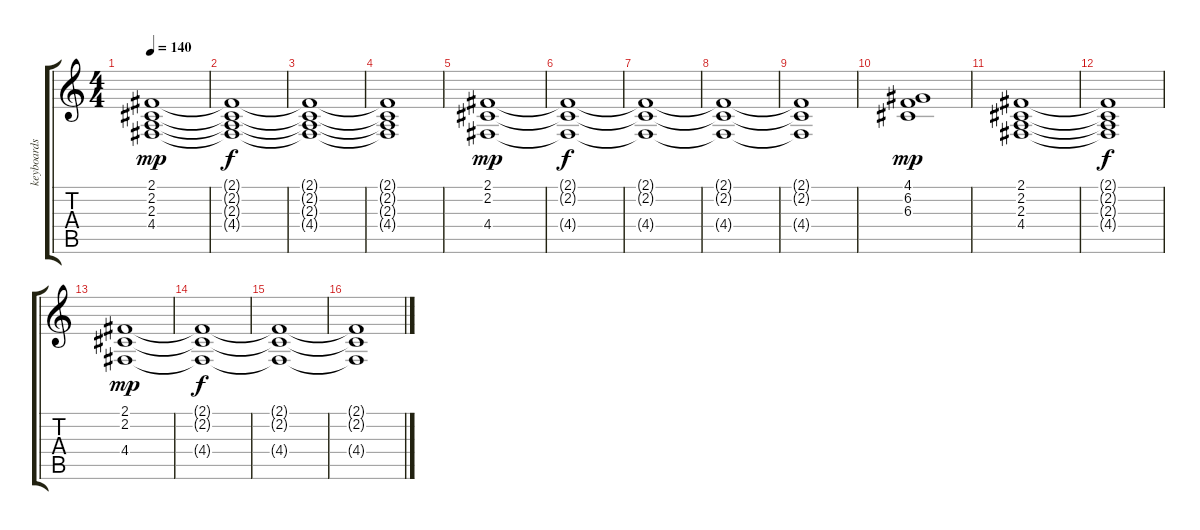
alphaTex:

\track ("keyboards 2" "keyboards ") {instrument stringensemble1}
\staff {score tabs}
\tuning (E4 B3 G3 D3 A2 E2) {hide}
\ts (4 4)
\tempo 140
\clef g2
\ks c
(2.1 2.2 2.3 4.4).1{dy mp} |
(2.1{t} 2.2{t} 2.3{t} 4.4{t}).1{dy f} |
(2.1{t} 2.2{t} 2.3{t} 4.4{t}).1 |
(2.1{t} 2.2{t} 2.3{t} 4.4{t}).1 |
(2.1 2.2 4.4).1{dy mp} |
(2.1{t} 2.2{t} 4.4{t}).1{dy f} |
(2.1{t} 2.2{t} 4.4{t}).1 |
(2.1{t} 2.2{t} 4.4{t}).1 |
(2.1{t} 2.2{t} 4.4{t}).1 |
(4.1 6.2 6.3).1{dy mp} |
(2.1 2.2 2.3 4.4).1 |
(2.1{t} 2.2{t} 2.3{t} 4.4{t}).1{dy f} |
(2.1 2.2 4.4).1{dy mp} |
(2.1{t} 2.2{t} 4.4{t}).1{dy f} |
(2.1{t} 2.2{t} 4.4{t}).1 |
(2.1{t} 2.2{t} 4.4{t}).1
